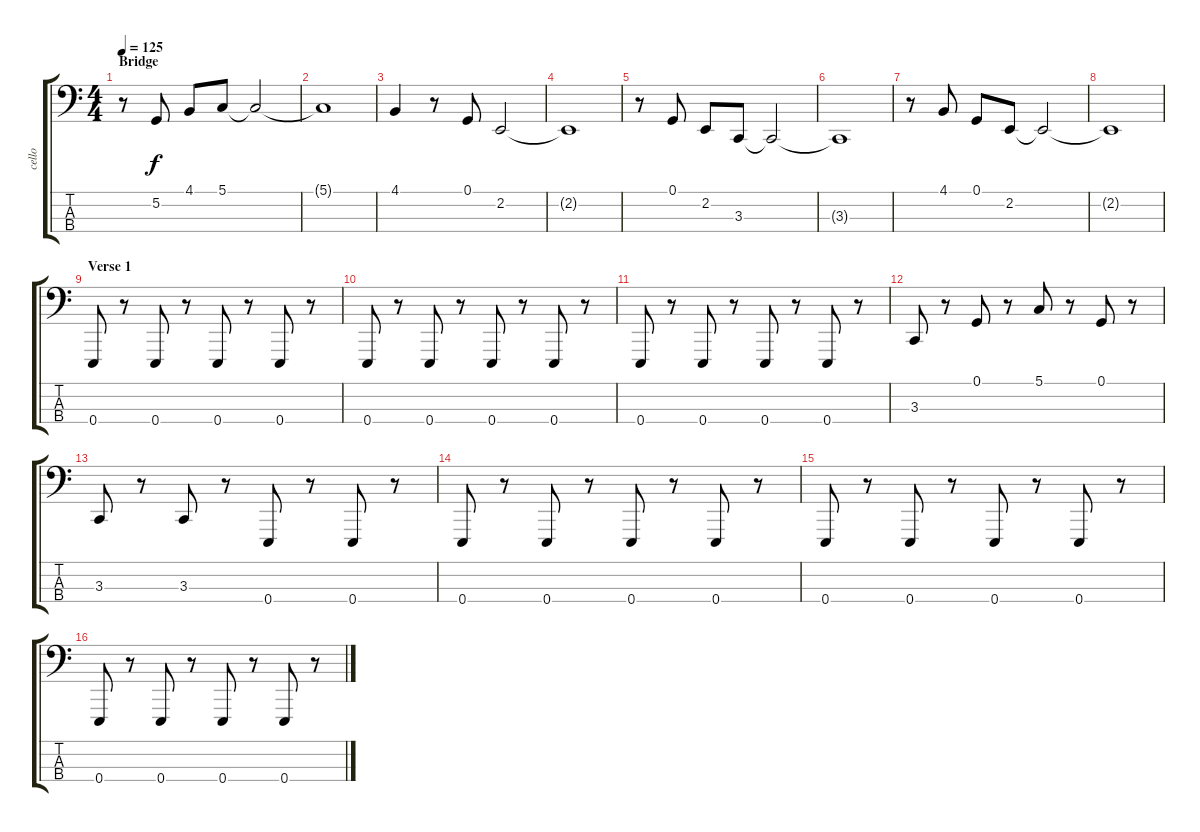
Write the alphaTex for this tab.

\track ("cello" "cello") {instrument cello}
\staff {score tabs}
\tuning (G2 D2 A1 E1) {hide}
\ts (4 4)
\section ("" "Bridge")
\tempo 125
\clef f4
\ks c
r.8{dy f instrument cello} 5.2.8 4.1.8 5.1.8 5.1{t}.2 |
5.1{t}.1 |
4.1.4 r.8 0.1.8 2.2.2 |
2.2{t}.1 |
r.8 0.1.8 2.2.8 3.3.8 3.3{t}.2 |
3.3{t}.1 |
r.8 4.1.8 0.1.8 2.2.8 2.2{t}.2 |
2.2{t}.1 |
\section ("" "Verse 1")
0.4.8 r.8 0.4.8 r.8 0.4.8 r.8 0.4.8 r.8 |
0.4.8 r.8 0.4.8 r.8 0.4.8 r.8 0.4.8 r.8 |
0.4.8 r.8 0.4.8 r.8 0.4.8 r.8 0.4.8 r.8 |
3.3.8 r.8 0.1.8 r.8 5.1.8 r.8 0.1.8 r.8 |
3.3.8 r.8 3.3.8 r.8 0.4.8 r.8 0.4.8 r.8 |
0.4.8 r.8 0.4.8 r.8 0.4.8 r.8 0.4.8 r.8 |
0.4.8 r.8 0.4.8 r.8 0.4.8 r.8 0.4.8 r.8 |
0.4.8 r.8 0.4.8 r.8 0.4.8 r.8 0.4.8 r.8
